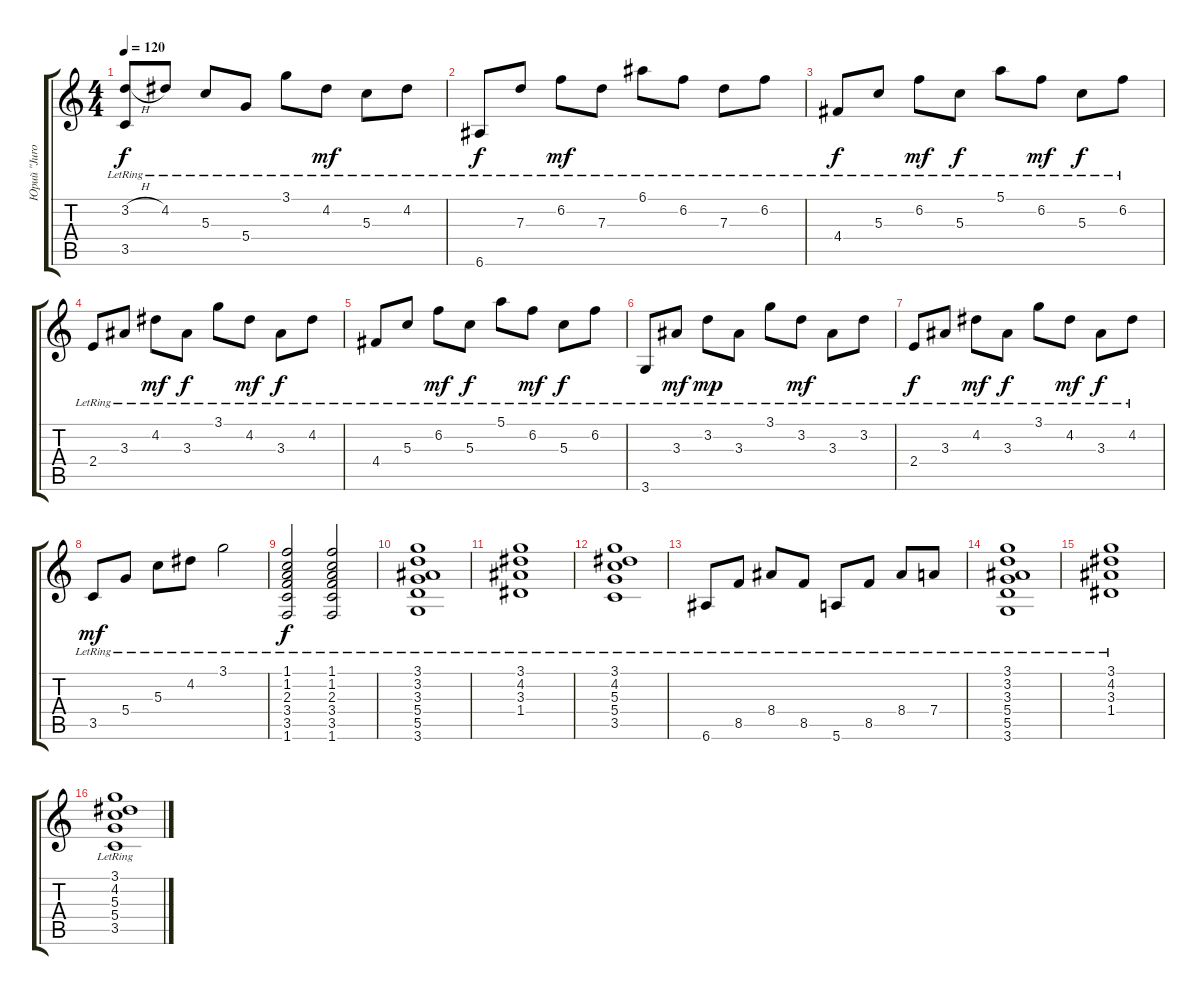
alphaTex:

\track ("Юрий \"Juron\" Мелисов       (Гитара)" "Юрий \"Juro") {instrument acousticguitarsteel}
\staff {score tabs}
\tuning (E4 B3 G3 D3 A2 E2) {hide}
\ts (4 4)
\tempo 120
\clef g2
\ks c
(3.2{h lr} 3.5{lr}).8{dy f} 4.2{lr}.8 5.3{lr}.8 5.4{lr}.8 3.1{lr}.8 4.2{lr}.8{dy mf} 5.3{lr}.8 4.2{lr}.8 |
6.6{lr}.8{dy f} 7.3{lr}.8 6.2{lr}.8{dy mf} 7.3{lr}.8 6.1{lr}.8 6.2{lr}.8 7.3{lr}.8 6.2{lr}.8 |
4.4{lr}.8{dy f} 5.3{lr}.8 6.2{lr}.8{dy mf} 5.3{lr}.8{dy f} 5.1{lr}.8 6.2{lr}.8{dy mf} 5.3{lr}.8{dy f} 6.2{lr}.8 |
2.4{lr}.8 3.3{lr}.8 4.2{lr}.8{dy mf} 3.3{lr}.8{dy f} 3.1{lr}.8 4.2{lr}.8{dy mf} 3.3{lr}.8{dy f} 4.2{lr}.8 |
4.4{lr}.8 5.3{lr}.8 6.2{lr}.8{dy mf} 5.3{lr}.8{dy f} 5.1{lr}.8 6.2{lr}.8{dy mf} 5.3{lr}.8{dy f} 6.2{lr}.8 |
3.6{lr}.8 3.3{lr}.8{dy mf} 3.2{lr}.8{dy mp} 3.3{lr}.8 3.1{lr}.8 3.2{lr}.8{dy mf} 3.3{lr}.8 3.2{lr}.8 |
2.4{lr}.8{dy f} 3.3{lr}.8 4.2{lr}.8{dy mf} 3.3{lr}.8{dy f} 3.1{lr}.8 4.2{lr}.8{dy mf} 3.3{lr}.8{dy f} 4.2{lr}.8 |
3.5{lr}.8{dy mf} 5.4{lr}.8 5.3{lr}.8 4.2{lr}.8 3.1{lr}.2 |
(1.1{lr} 1.2{lr} 2.3{lr} 3.4{lr} 3.5{lr} 1.6{lr}).2{dy f} (1.1{lr} 1.2{lr} 2.3{lr} 3.4{lr} 3.5{lr} 1.6{lr}).2 |
(3.1{lr} 3.2{lr} 3.3{lr} 5.4{lr} 5.5{lr} 3.6{lr}).1 |
(3.1{lr} 4.2{lr} 3.3{lr} 1.4{lr}).1 |
(3.1{lr} 4.2{lr} 5.3{lr} 5.4{lr} 3.5{lr}).1 |
6.6{lr}.8 8.5{lr}.8 8.4{lr}.8 8.5{lr}.8 5.6{lr}.8 8.5{lr}.8 8.4{lr}.8 7.4{lr}.8 |
(3.1{lr} 3.2{lr} 3.3{lr} 5.4{lr} 5.5{lr} 3.6{lr}).1 |
(3.1{lr} 4.2{lr} 3.3{lr} 1.4{lr}).1 |
(3.1{lr} 4.2{lr} 5.3{lr} 5.4{lr} 3.5{lr}).1
